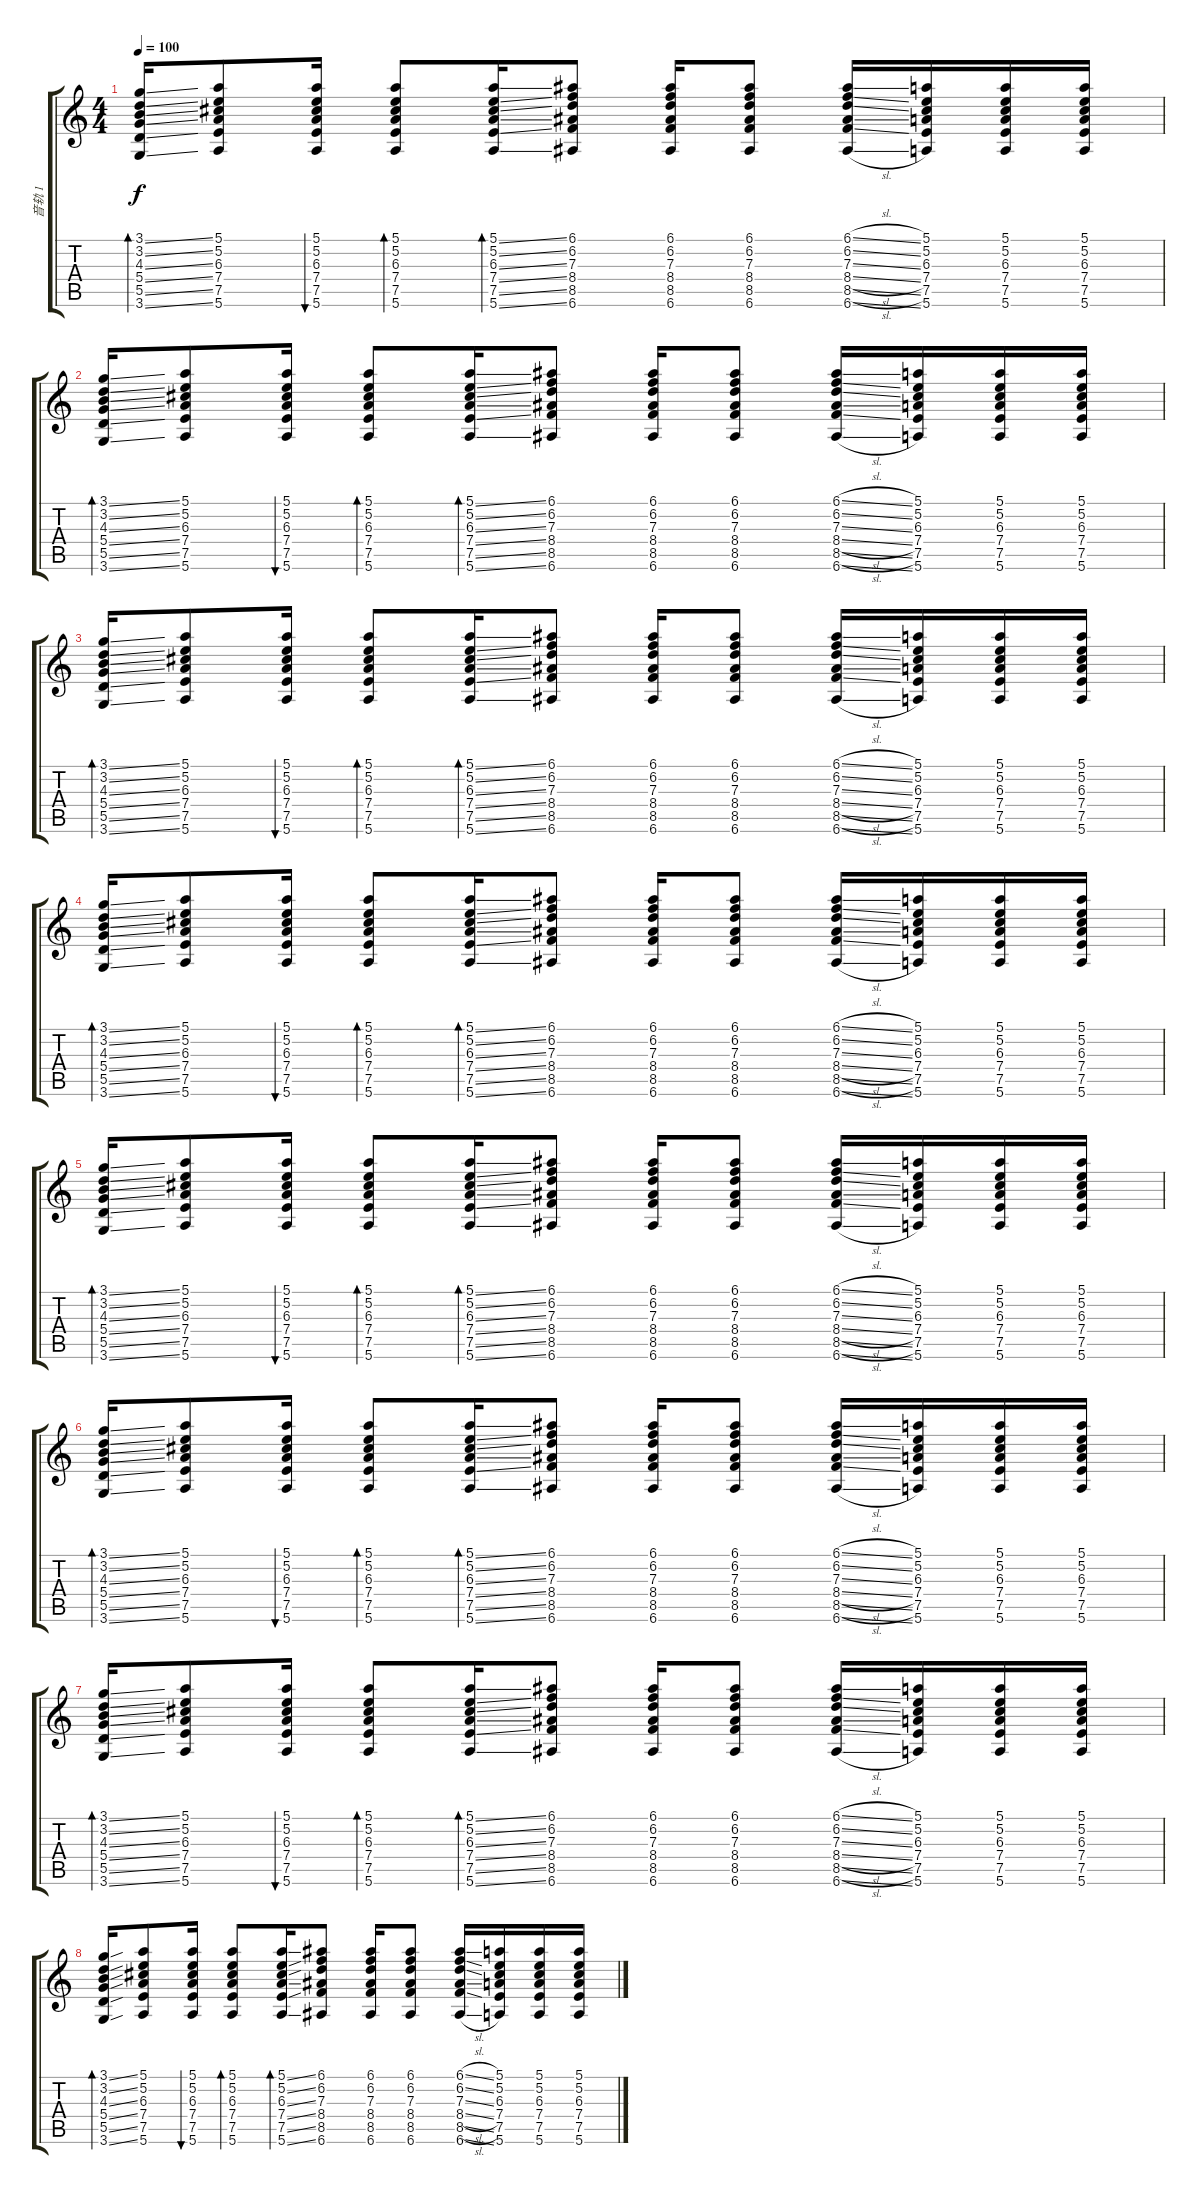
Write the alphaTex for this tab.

\track ("音轨 1" "音轨 1") {instrument distortionguitar}
\staff {score tabs}
\tuning (E4 B3 G3 D3 A2 E2) {hide}
\ts (4 4)
\tempo 100
\clef g2
\ks c
(3.1{ss} 3.2{ss} 4.3{ss} 5.4{ss} 5.5{ss} 3.6{ss}).16{bd 60 dy f instrument electricguitarclean} (5.1 5.2 6.3 7.4 7.5 5.6).8 (5.1 5.2 6.3 7.4 7.5 5.6).16{bu 60} (5.1 5.2 6.3 7.4 7.5 5.6).8{bd 60} (5.1{ss} 5.2{ss} 6.3{ss} 7.4{ss} 7.5{ss} 5.6{ss}).16{bd 60} (6.1 6.2 7.3 8.4 8.5 6.6).8 (6.1 6.2 7.3 8.4 8.5 6.6).16 (6.1 6.2 7.3 8.4 8.5 6.6).8 (6.1{sl} 6.2{sl} 7.3{sl} 8.4{sl} 8.5{sl} 6.6{sl}).16 (5.1 5.2 6.3 7.4 7.5 5.6).16 (5.1 5.2 6.3 7.4 7.5 5.6).16 (5.1 5.2 6.3 7.4 7.5 5.6).16 |
(3.1{ss} 3.2{ss} 4.3{ss} 5.4{ss} 5.5{ss} 3.6{ss}).16{bd 60 instrument electricguitarclean} (5.1 5.2 6.3 7.4 7.5 5.6).8 (5.1 5.2 6.3 7.4 7.5 5.6).16{bu 60} (5.1 5.2 6.3 7.4 7.5 5.6).8{bd 60} (5.1{ss} 5.2{ss} 6.3{ss} 7.4{ss} 7.5{ss} 5.6{ss}).16{bd 60} (6.1 6.2 7.3 8.4 8.5 6.6).8 (6.1 6.2 7.3 8.4 8.5 6.6).16 (6.1 6.2 7.3 8.4 8.5 6.6).8 (6.1{sl} 6.2{sl} 7.3{sl} 8.4{sl} 8.5{sl} 6.6{sl}).16 (5.1 5.2 6.3 7.4 7.5 5.6).16 (5.1 5.2 6.3 7.4 7.5 5.6).16 (5.1 5.2 6.3 7.4 7.5 5.6).16 |
(3.1{ss} 3.2{ss} 4.3{ss} 5.4{ss} 5.5{ss} 3.6{ss}).16{bd 60 instrument electricguitarclean} (5.1 5.2 6.3 7.4 7.5 5.6).8 (5.1 5.2 6.3 7.4 7.5 5.6).16{bu 60} (5.1 5.2 6.3 7.4 7.5 5.6).8{bd 60} (5.1{ss} 5.2{ss} 6.3{ss} 7.4{ss} 7.5{ss} 5.6{ss}).16{bd 60} (6.1 6.2 7.3 8.4 8.5 6.6).8 (6.1 6.2 7.3 8.4 8.5 6.6).16 (6.1 6.2 7.3 8.4 8.5 6.6).8 (6.1{sl} 6.2{sl} 7.3{sl} 8.4{sl} 8.5{sl} 6.6{sl}).16 (5.1 5.2 6.3 7.4 7.5 5.6).16 (5.1 5.2 6.3 7.4 7.5 5.6).16 (5.1 5.2 6.3 7.4 7.5 5.6).16 |
(3.1{ss} 3.2{ss} 4.3{ss} 5.4{ss} 5.5{ss} 3.6{ss}).16{bd 60 instrument electricguitarclean} (5.1 5.2 6.3 7.4 7.5 5.6).8 (5.1 5.2 6.3 7.4 7.5 5.6).16{bu 60} (5.1 5.2 6.3 7.4 7.5 5.6).8{bd 60} (5.1{ss} 5.2{ss} 6.3{ss} 7.4{ss} 7.5{ss} 5.6{ss}).16{bd 60} (6.1 6.2 7.3 8.4 8.5 6.6).8 (6.1 6.2 7.3 8.4 8.5 6.6).16 (6.1 6.2 7.3 8.4 8.5 6.6).8 (6.1{sl} 6.2{sl} 7.3{sl} 8.4{sl} 8.5{sl} 6.6{sl}).16 (5.1 5.2 6.3 7.4 7.5 5.6).16 (5.1 5.2 6.3 7.4 7.5 5.6).16 (5.1 5.2 6.3 7.4 7.5 5.6).16 |
(3.1{ss} 3.2{ss} 4.3{ss} 5.4{ss} 5.5{ss} 3.6{ss}).16{bd 60 instrument electricguitarclean} (5.1 5.2 6.3 7.4 7.5 5.6).8 (5.1 5.2 6.3 7.4 7.5 5.6).16{bu 60} (5.1 5.2 6.3 7.4 7.5 5.6).8{bd 60} (5.1{ss} 5.2{ss} 6.3{ss} 7.4{ss} 7.5{ss} 5.6{ss}).16{bd 60} (6.1 6.2 7.3 8.4 8.5 6.6).8 (6.1 6.2 7.3 8.4 8.5 6.6).16 (6.1 6.2 7.3 8.4 8.5 6.6).8 (6.1{sl} 6.2{sl} 7.3{sl} 8.4{sl} 8.5{sl} 6.6{sl}).16 (5.1 5.2 6.3 7.4 7.5 5.6).16 (5.1 5.2 6.3 7.4 7.5 5.6).16 (5.1 5.2 6.3 7.4 7.5 5.6).16 |
(3.1{ss} 3.2{ss} 4.3{ss} 5.4{ss} 5.5{ss} 3.6{ss}).16{bd 60 instrument electricguitarclean} (5.1 5.2 6.3 7.4 7.5 5.6).8 (5.1 5.2 6.3 7.4 7.5 5.6).16{bu 60} (5.1 5.2 6.3 7.4 7.5 5.6).8{bd 60} (5.1{ss} 5.2{ss} 6.3{ss} 7.4{ss} 7.5{ss} 5.6{ss}).16{bd 60} (6.1 6.2 7.3 8.4 8.5 6.6).8 (6.1 6.2 7.3 8.4 8.5 6.6).16 (6.1 6.2 7.3 8.4 8.5 6.6).8 (6.1{sl} 6.2{sl} 7.3{sl} 8.4{sl} 8.5{sl} 6.6{sl}).16 (5.1 5.2 6.3 7.4 7.5 5.6).16 (5.1 5.2 6.3 7.4 7.5 5.6).16 (5.1 5.2 6.3 7.4 7.5 5.6).16 |
(3.1{ss} 3.2{ss} 4.3{ss} 5.4{ss} 5.5{ss} 3.6{ss}).16{bd 60 instrument electricguitarclean} (5.1 5.2 6.3 7.4 7.5 5.6).8 (5.1 5.2 6.3 7.4 7.5 5.6).16{bu 60} (5.1 5.2 6.3 7.4 7.5 5.6).8{bd 60} (5.1{ss} 5.2{ss} 6.3{ss} 7.4{ss} 7.5{ss} 5.6{ss}).16{bd 60} (6.1 6.2 7.3 8.4 8.5 6.6).8 (6.1 6.2 7.3 8.4 8.5 6.6).16 (6.1 6.2 7.3 8.4 8.5 6.6).8 (6.1{sl} 6.2{sl} 7.3{sl} 8.4{sl} 8.5{sl} 6.6{sl}).16 (5.1 5.2 6.3 7.4 7.5 5.6).16 (5.1 5.2 6.3 7.4 7.5 5.6).16 (5.1 5.2 6.3 7.4 7.5 5.6).16 |
(3.1{ss} 3.2{ss} 4.3{ss} 5.4{ss} 5.5{ss} 3.6{ss}).16{bd 60 instrument electricguitarclean} (5.1 5.2 6.3 7.4 7.5 5.6).8 (5.1 5.2 6.3 7.4 7.5 5.6).16{bu 60} (5.1 5.2 6.3 7.4 7.5 5.6).8{bd 60} (5.1{ss} 5.2{ss} 6.3{ss} 7.4{ss} 7.5{ss} 5.6{ss}).16{bd 60} (6.1 6.2 7.3 8.4 8.5 6.6).8 (6.1 6.2 7.3 8.4 8.5 6.6).16 (6.1 6.2 7.3 8.4 8.5 6.6).8 (6.1{sl} 6.2{sl} 7.3{sl} 8.4{sl} 8.5{sl} 6.6{sl}).16 (5.1 5.2 6.3 7.4 7.5 5.6).16 (5.1 5.2 6.3 7.4 7.5 5.6).16 (5.1 5.2 6.3 7.4 7.5 5.6).16
